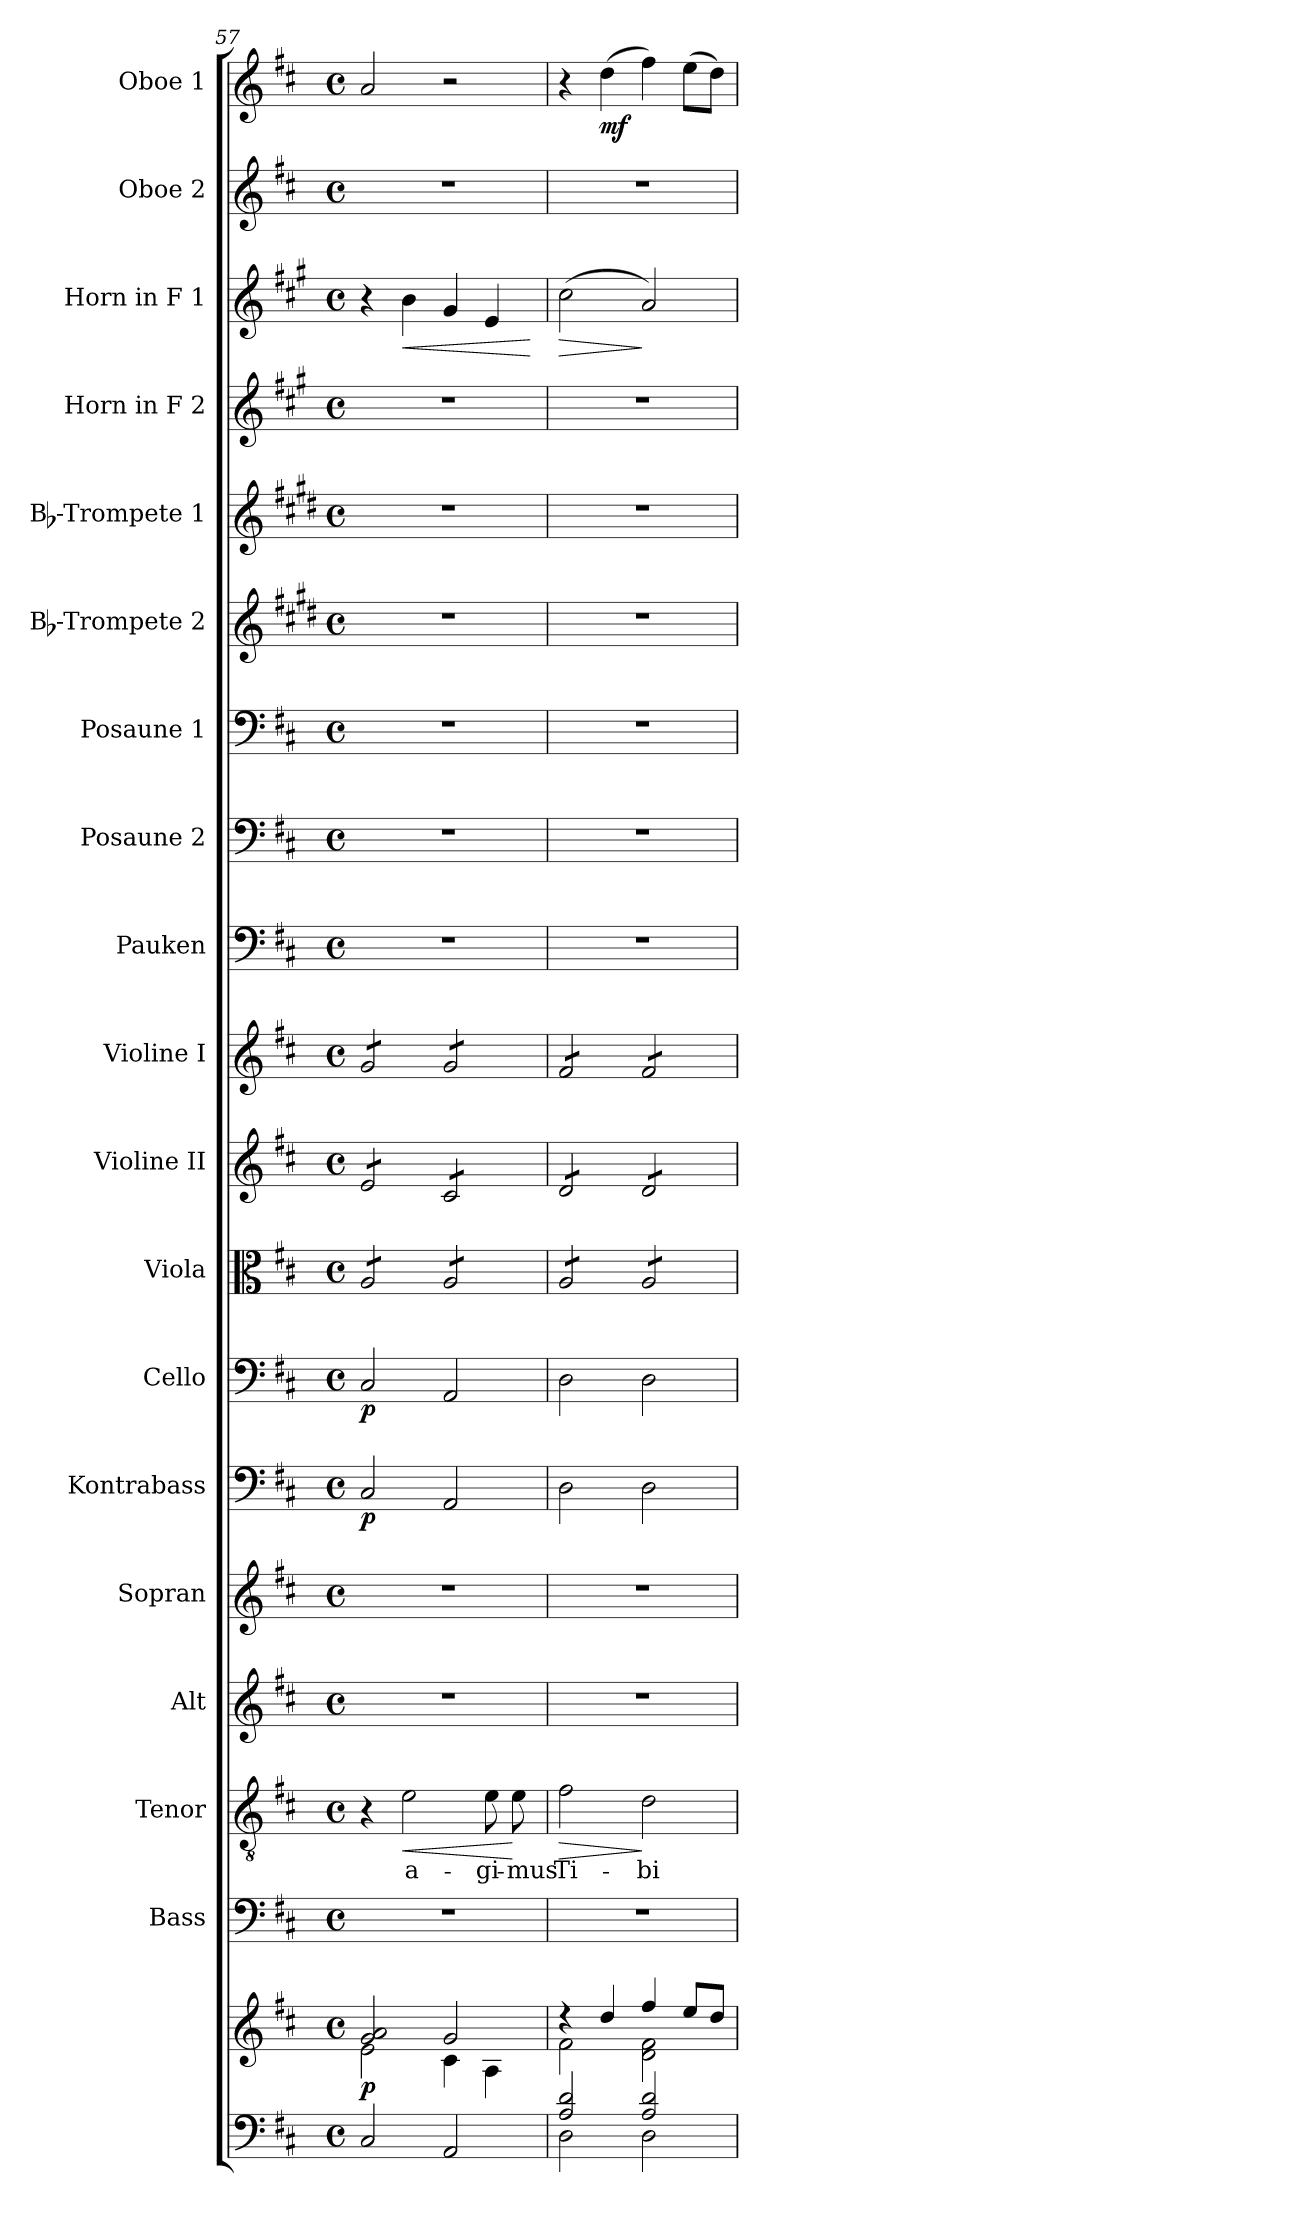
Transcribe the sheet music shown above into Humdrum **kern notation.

**kern	**kern	**dynam	**kern	**kern	**text	**dynam	**kern	**kern	**kern	**dynam	**kern	**dynam	**kern	**kern	**kern	**kern	**kern	**kern	**kern	**kern	**kern	**kern	**dynam	**kern	**kern	**dynam
*part19	*part19	*part19	*part18	*part17	*part17	*part17	*part16	*part15	*part14	*part14	*part13	*part13	*part12	*part11	*part10	*part9	*part8	*part7	*part6	*part5	*part4	*part3	*part3	*part2	*part1	*part1
*staff20	*staff19	*staff19/20	*staff18	*staff17	*staff17	*staff17	*staff16	*staff15	*staff14	*staff14	*staff13	*staff13	*staff12	*staff11	*staff10	*staff9	*staff8	*staff7	*staff6	*staff5	*staff4	*staff3	*staff3	*staff2	*staff1	*staff1
*	*	*	*I"Bass	*I"Tenor	*	*	*I"Alt	*I"Sopran	*I"Kontrabass	*	*I"Cello	*	*I"Viola	*I"Violine II	*I"Violine I	*I"Pauken	*I"Posaune 2	*I"Posaune 1	*I"Bb-Trompete 2	*I"Bb-Trompete 1	*I"Horn in F 2	*I"Horn in F 1	*	*I"Oboe 2	*I"Oboe 1	*
*	*	*	*I'B.	*I'T.	*	*	*I'A.	*I'S.	*I'Kb.	*	*	*	*I'Vla.	*I'Vl. II	*I'Vl. I	*I'Pk.	*I'Pos. 2	*I'Pos. 1	*I'Bb Trp. 2	*I'Bb Trp. 1	*	*	*	*I'Ob. 2	*I'Ob. 1	*
*clefF4	*clefG2	*	*clefF4	*clefGv2	*	*	*clefG2	*clefG2	*clefF4	*	*clefF4	*	*clefC3	*clefG2	*clefG2	*clefF4	*clefF4	*clefF4	*clefG2	*clefG2	*clefG2	*clefG2	*	*clefG2	*clefG2	*
*	*	*	*	*	*	*	*	*	*ITrd7c12	*	*	*	*	*	*	*	*	*	*ITrd1c2	*ITrd1c2	*ITrd4c7	*ITrd4c7	*	*	*	*
*k[f#c#]	*k[f#c#]	*	*k[f#c#]	*k[f#c#]	*	*	*k[f#c#]	*k[f#c#]	*k[f#c#]	*	*k[f#c#]	*	*k[f#c#]	*k[f#c#]	*k[f#c#]	*k[f#c#]	*k[f#c#]	*k[f#c#]	*k[f#c#]	*k[f#c#]	*k[f#c#]	*k[f#c#]	*	*k[f#c#]	*k[f#c#]	*
*D:	*D:	*	*D:	*D:	*	*	*D:	*D:	*D:	*	*D:	*	*D:	*D:	*D:	*D:	*D:	*D:	*D:	*D:	*D:	*D:	*	*D:	*D:	*
*M4/4	*M4/4	*	*M4/4	*M4/4	*	*	*M4/4	*M4/4	*M4/4	*	*M4/4	*	*M4/4	*M4/4	*M4/4	*M4/4	*M4/4	*M4/4	*M4/4	*M4/4	*M4/4	*M4/4	*	*M4/4	*M4/4	*
*met(c)	*met(c)	*	*met(c)	*met(c)	*	*	*met(c)	*met(c)	*met(c)	*	*met(c)	*	*met(c)	*met(c)	*met(c)	*met(c)	*met(c)	*met(c)	*met(c)	*met(c)	*met(c)	*met(c)	*	*met(c)	*met(c)	*
=57	=57	=57	=57	=57	=57	=57	=57	=57	=57	=57	=57	=57	=57	=57	=57	=57	=57	=57	=57	=57	=57	=57	=57	=57	=57	=57
*	*^	*	*	*	*	*	*	*	*	*	*	*	*	*	*	*	*	*	*	*	*	*	*	*	*	*
!	!	!	!LO:DY:b	!	!	!	!	!	!	!	!LO:DY:b	!	!LO:DY:b	!	!	!	!	!	!	!	!	!	!	!	!	!	!
*	*	*	*	*	*	*	*	*	*	*	*	*	*	*tremolo	*	*	*	*	*	*	*	*	*	*	*	*	*
*	*	*	*	*	*	*	*	*	*	*	*	*	*	*	*tremolo	*	*	*	*	*	*	*	*	*	*	*	*
*	*	*	*	*	*	*	*	*	*	*	*	*	*	*	*	*tremolo	*	*	*	*	*	*	*	*	*	*	*
2C#/	2g/ 2a/	2e\	p	1r	4r	.	.	1r	1r	2CC#/	p	2C#/	p	8A/L	8e/L	8g/L	1r	1r	1r	1r	1r	1r	4r	.	1r	2a/	.
.	.	.	.	.	.	.	.	.	.	.	.	.	.	8A/	8e/	8g/	.	.	.	.	.	.	.	.	.	.	.
!	!	!	!	!	!	!LO:LY:b	!LO:HP:b	!	!	!	!	!	!	!	!	!	!	!	!	!	!	!	!	!LO:HP:b	!	!	!
.	.	.	.	.	2e\	a-	<	.	.	.	.	.	.	8A/	8e/	8g/	.	.	.	.	.	.	4e\	<	.	.	.
.	.	.	.	.	.	.	.	.	.	.	.	.	.	8A/J	8e/J	8g/J	.	.	.	.	.	.	.	.	.	.	.
2AA/	2g/	4c#\	.	.	.	.	.	.	.	2AAA/	.	2AA/	.	8A/L	8c#/L	8g/L	.	.	.	.	.	.	4c#/	.	.	2r	.
.	.	.	.	.	.	.	.	.	.	.	.	.	.	8A/	8c#/	8g/	.	.	.	.	.	.	.	.	.	.	.
!	!	!	!	!	!	!LO:LY:b	!	!	!	!	!	!	!	!	!	!	!	!	!	!	!	!	!	!	!	!	!
.	.	4A\	.	.	8e\	-gi-	.	.	.	.	.	.	.	8A/	8c#/	8g/	.	.	.	.	.	.	4A/	.	.	.	.
!	!	!	!	!	!	!LO:LY:b	!	!	!	!	!	!	!	!	!	!	!	!	!	!	!	!	!	!	!	!	!
.	.	.	.	.	8e\	-mus	[	.	.	.	.	.	.	8A/J	8c#/J	8g/J	.	.	.	.	.	.	.	.	.	.	.
*	*v	*v	*	*	*	*	*	*	*	*	*	*	*	*	*	*	*	*	*	*	*	*	*	*	*	*	*
.	.	.	.	.	.	.	.	.	.	.	.	.	.	.	.	.	.	.	.	.	.	.	[	.	.	.
!!LO:PB:g=z
=58	=58	=58	=58	=58	=58	=58	=58	=58	=58	=58	=58	=58	=58	=58	=58	=58	=58	=58	=58	=58	=58	=58	=58	=58	=58	=58
*^	*^	*	*	*	*	*	*	*	*	*	*	*	*	*	*	*	*	*	*	*	*	*	*	*	*	*
!	!	!	!	!	!	!	!LO:LY:b	!LO:HP:b	!	!	!	!	!	!	!	!	!	!	!	!	!	!	!	!	!LO:HP:b	!	!	!
2A/ 2d/	2D\	4rdd	2f#\	.	1r	2f#\	Ti-	>	1r	1r	2DD\	.	2D\	.	8A/L	8d/L	8f#/L	1r	1r	1r	1r	1r	1r	(>2f#\	>	1r	4r	.
.	.	.	.	.	.	.	.	.	.	.	.	.	.	.	8A/	8d/	8f#/	.	.	.	.	.	.	.	.	.	.	.
!	!	!	!	!	!	!	!	!	!	!	!	!	!	!	!	!	!	!	!	!	!	!	!	!	!	!	!	!LO:DY:b
.	.	4dd/	.	.	.	.	.	.	.	.	.	.	.	.	8A/	8d/	8f#/	.	.	.	.	.	.	.	.	.	(>4dd\	mf
.	.	.	.	.	.	.	.	.	.	.	.	.	.	.	8A/J	8d/J	8f#/J	.	.	.	.	.	.	.	.	.	.	.
!	!	!	!	!	!	!	!LO:LY:b	!	!	!	!	!	!	!	!	!	!	!	!	!	!	!	!	!	!	!	!	!
2A/ 2d/	2D\	4ff#/	2d\ 2f#\	.	.	2d\	-bi	]	.	.	2DD\	.	2D\	.	8A/L	8d/L	8f#/L	.	.	.	.	.	.	2d/)	]	.	4ff#\)	.
.	.	.	.	.	.	.	.	.	.	.	.	.	.	.	8A/	8d/	8f#/	.	.	.	.	.	.	.	.	.	.	.
.	.	8ee/L	.	.	.	.	.	.	.	.	.	.	.	.	8A/	8d/	8f#/	.	.	.	.	.	.	.	.	.	(>8ee\L	.
.	.	8dd/J	.	.	.	.	.	.	.	.	.	.	.	.	8A/J	8d/J	8f#/J	.	.	.	.	.	.	.	.	.	8dd\J)	.
*	*	*	*	*	*	*	*	*	*	*	*	*	*	*	*	*	*Xtremolo	*	*	*	*	*	*	*	*	*	*	*
*	*	*	*	*	*	*	*	*	*	*	*	*	*	*	*	*Xtremolo	*	*	*	*	*	*	*	*	*	*	*	*
*	*	*	*	*	*	*	*	*	*	*	*	*	*	*	*Xtremolo	*	*	*	*	*	*	*	*	*	*	*	*	*
*v	*v	*	*	*	*	*	*	*	*	*	*	*	*	*	*	*	*	*	*	*	*	*	*	*	*	*	*	*
*	*v	*v	*	*	*	*	*	*	*	*	*	*	*	*	*	*	*	*	*	*	*	*	*	*	*	*	*
=	=	=	=	=	=	=	=	=	=	=	=	=	=	=	=	=	=	=	=	=	=	=	=	=	=	=
*-	*-	*-	*-	*-	*-	*-	*-	*-	*-	*-	*-	*-	*-	*-	*-	*-	*-	*-	*-	*-	*-	*-	*-	*-	*-	*-
